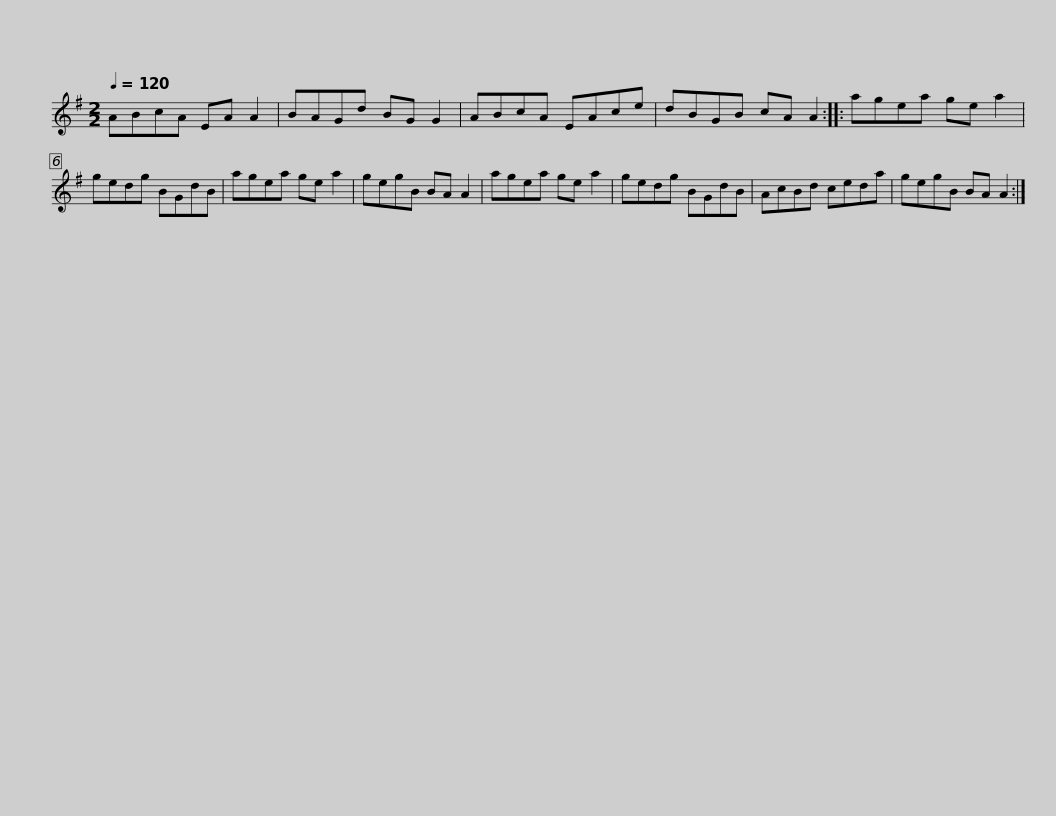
X:1
L:1/8
Q:1/4=120
M:2/2
I:linebreak $
K:G
V:1 treble
V:1
 ABcA EA A2 | BAGd BG G2 | ABcA EAce | dBGB cA A2 :: agea ge a2 |$ %5
 gedg BGdB | agea ge a2 | gegB BA A2 | agea ge a2 | gedg BGdB | %10
 AcBd ceda |$ gegB BA A2 :| %12
